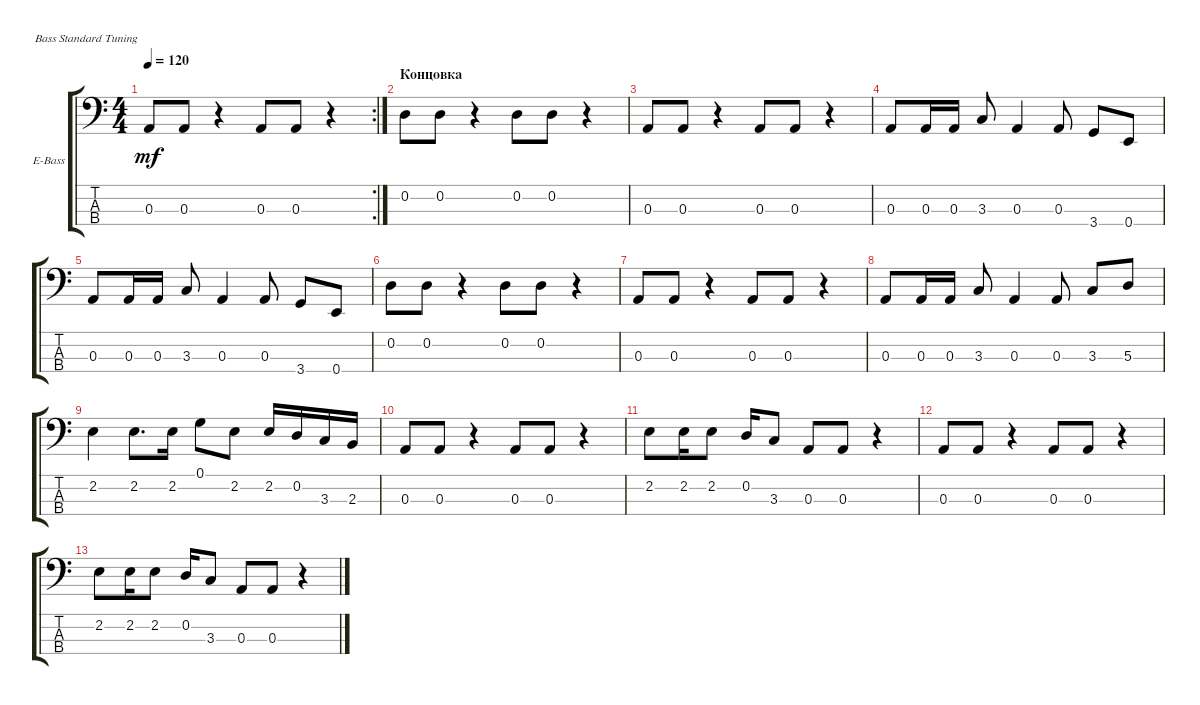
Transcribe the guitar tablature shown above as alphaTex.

\defaultSystemsLayout 4
\bracketExtendMode groupsimilarinstruments
\firstSystemTrackNameOrientation horizontal
\otherSystemsTrackNameOrientation horizontal
\track ("Electric Bass" "E-Bass") {instrument electricbassfinger}
\staff {score tabs}
\tuning (G2 D2 A1 E1)
\rc 2
\ts (4 4)
\tempo 120
\clef f4
\ks c
0.3.8{dy mf} 0.3.8 r.4 0.3.8 0.3.8 r.4 |
\section ("" "Концовка")
0.2.8 0.2.8 r.4 0.2.8 0.2.8 r.4 |
0.3.8 0.3.8 r.4 0.3.8 0.3.8 r.4 |
0.3.8 0.3.16 0.3.16 3.3.8 0.3.4 0.3.8 3.4.8 0.4.8 |
0.3.8 0.3.16 0.3.16 3.3.8 0.3.4 0.3.8 3.4.8 0.4.8 |
0.2.8 0.2.8 r.4 0.2.8 0.2.8 r.4 |
0.3.8 0.3.8 r.4 0.3.8 0.3.8 r.4 |
0.3.8 0.3.16 0.3.16 3.3.8 0.3.4 0.3.8 3.3.8 5.3.8 |
2.2.4 2.2.8{d} 2.2.16 0.1.8 2.2.8 2.2.16 0.2.16 3.3.16 2.3.16 |
0.3.8 0.3.8 r.4 0.3.8 0.3.8 r.4 |
2.2.8 2.2.16 2.2.8 0.2.16 3.3.8 0.3.8 0.3.8 r.4 |
0.3.8 0.3.8 r.4 0.3.8 0.3.8 r.4 |
2.2.8 2.2.16 2.2.8 0.2.16 3.3.8 0.3.8 0.3.8 r.4
